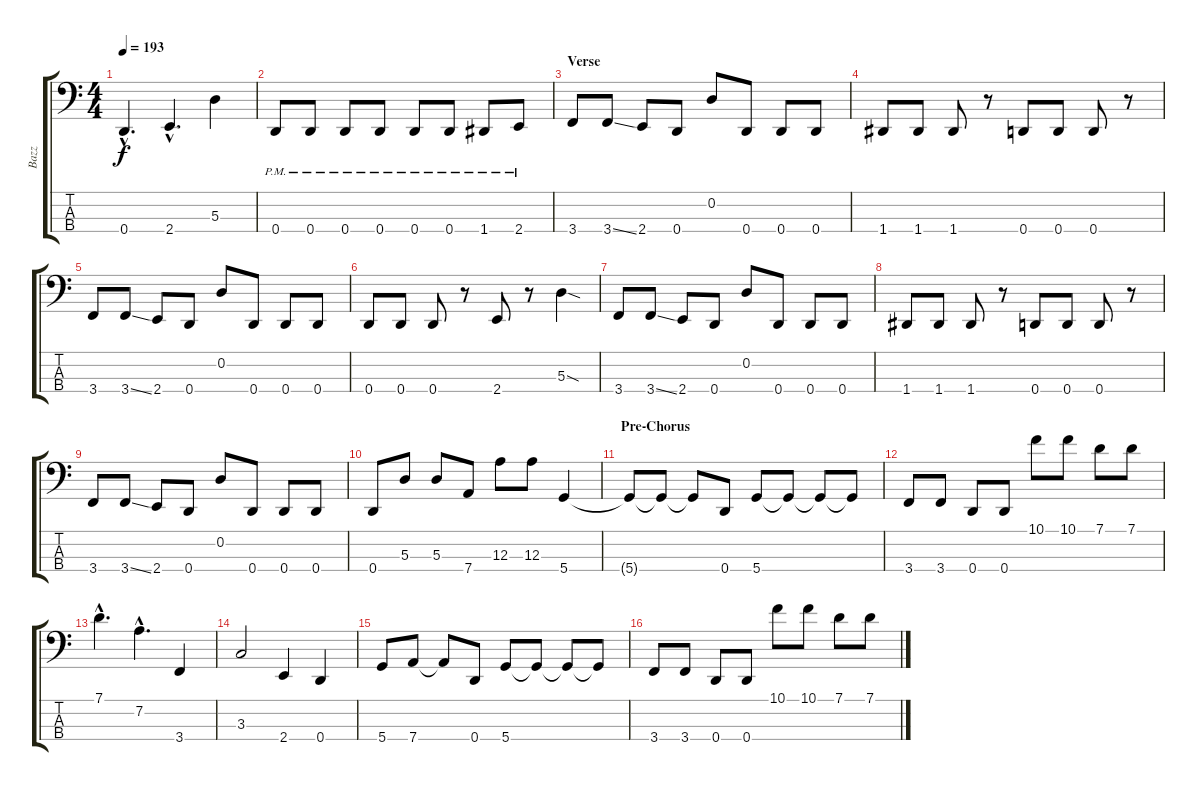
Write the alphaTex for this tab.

\track ("Bazz" "Bazz") {instrument electricbasspick}
\staff {score tabs}
\tuning (G2 D2 A1 D1) {hide}
\ts (4 4)
\tempo 193
\clef f4
\ks c
0.4{hac}.4{d dy f} 2.4{hac}.4{d} 5.3.4 |
0.4{pm}.8 0.4{pm}.8 0.4{pm}.8 0.4{pm}.8 0.4{pm}.8 0.4{pm}.8 1.4{pm}.8 2.4{pm}.8 |
\section ("" "Verse")
3.4.8 3.4{ss}.8 2.4.8 0.4.8 0.2.8 0.4.8 0.4.8 0.4.8 |
1.4.8 1.4.8 1.4.8 r.8 0.4.8 0.4.8 0.4.8 r.8 |
3.4.8 3.4{ss}.8 2.4.8 0.4.8 0.2.8 0.4.8 0.4.8 0.4.8 |
0.4.8 0.4.8 0.4.8 r.8 2.4.8 r.8 5.3{sod}.4 |
3.4.8 3.4{ss}.8 2.4.8 0.4.8 0.2.8 0.4.8 0.4.8 0.4.8 |
1.4.8 1.4.8 1.4.8 r.8 0.4.8 0.4.8 0.4.8 r.8 |
3.4.8 3.4{ss}.8 2.4.8 0.4.8 0.2.8 0.4.8 0.4.8 0.4.8 |
0.4.8 5.3.8 5.3.8 7.4.8 12.3.8 12.3.8 5.4.4 |
\section ("" "Pre-Chorus")
5.4{t}.8 5.4{t}.8 5.4{t}.8 0.4.8 5.4.8 5.4{t}.8 5.4{t}.8 5.4{t}.8 |
3.4.8 3.4.8 0.4.8 0.4.8 10.1.8 10.1.8 7.1.8 7.1.8 |
7.1{hac}.4{d} 7.2{hac}.4{d} 3.4.4 |
3.3.2 2.4.4 0.4.4 |
5.4.8 7.4.8 7.4{t}.8 0.4.8 5.4.8 5.4{t}.8 5.4{t}.8 5.4{t}.8 |
3.4.8 3.4.8 0.4.8 0.4.8 10.1.8 10.1.8 7.1.8 7.1.8
